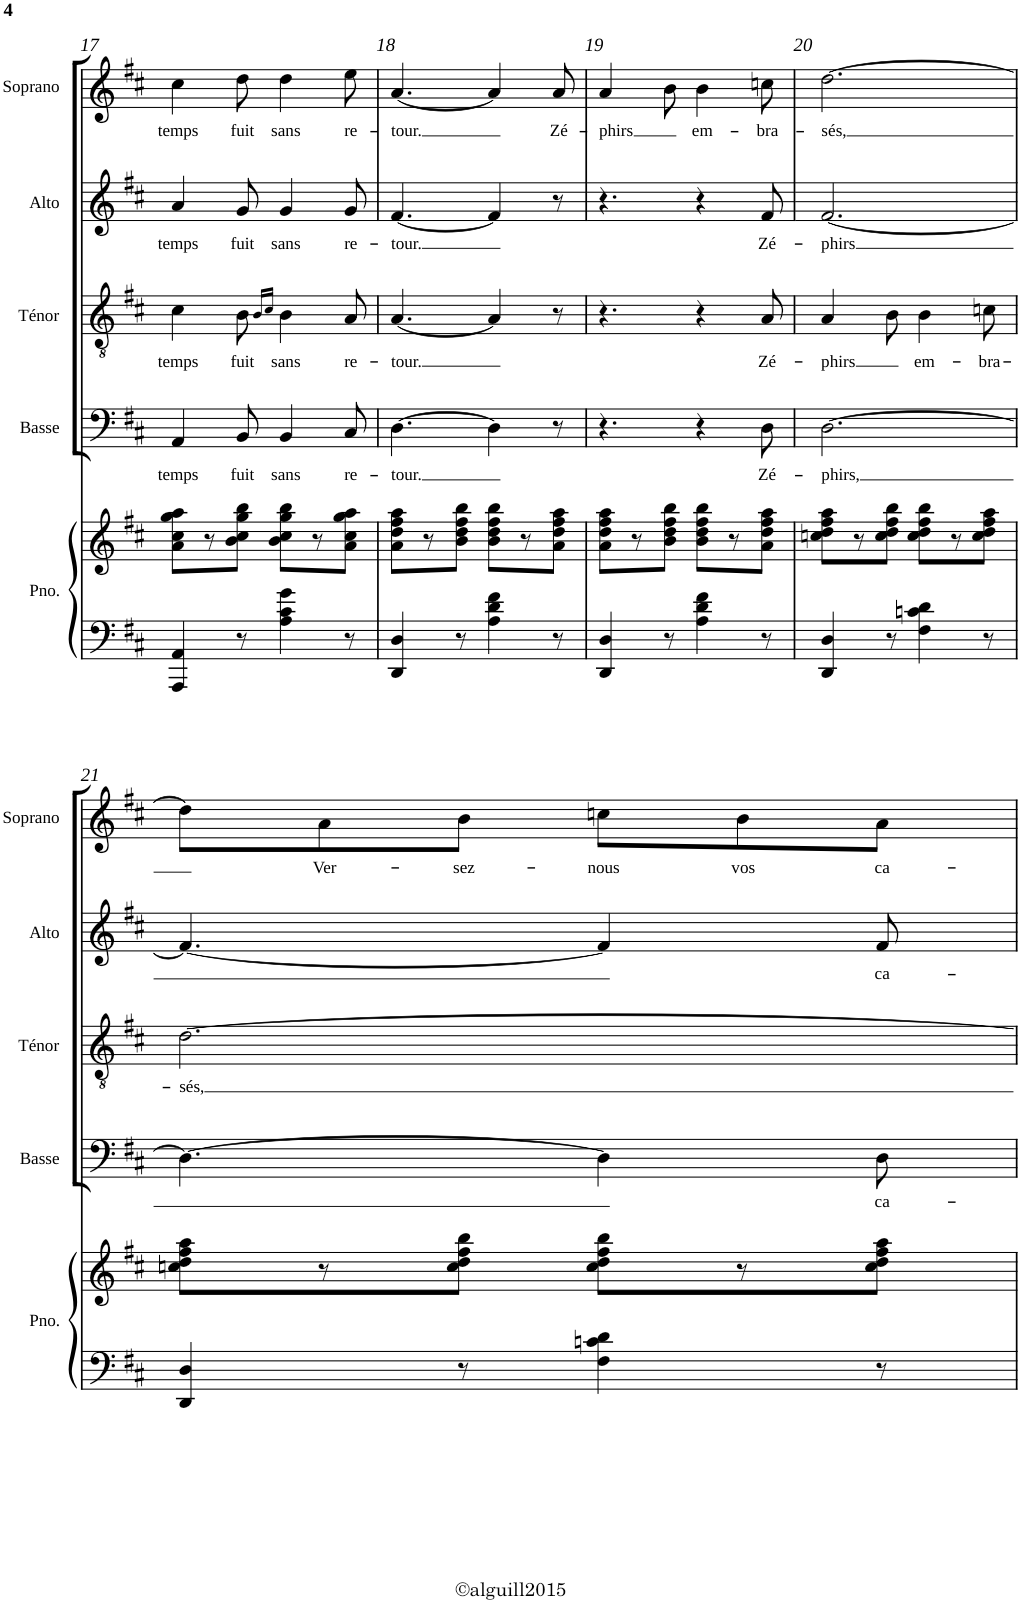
**kern	**kern	**kern	**text	**kern	**text	**kern	**text	**kern	**text
*part5	*part5	*part4	*part4	*part3	*part3	*part2	*part2	*part1	*part1
*staff6	*staff5	*staff4	*staff4	*staff3	*staff3	*staff2	*staff2	*staff1	*staff1
*I"Piano	*	*I"Basse	*	*I"Ténor	*	*I"Alto	*	*I"Soprano	*
*I'Pno.	*	*I'Basse	*	*I'Ténor	*	*I'Alto	*	*I'Soprano	*
!!LO:PB:g=z
*clefF4	*clefG2	*clefF4	*	*clefGv2	*	*clefG2	*	*clefG2	*
*k[f#c#]	*k[f#c#]	*k[f#c#]	*	*k[f#c#]	*	*k[f#c#]	*	*k[f#c#]	*
*D:	*D:	*D:	*	*D:	*	*D:	*	*D:	*
*M6/8	*M6/8	*M6/8	*	*M6/8	*	*M6/8	*	*M6/8	*
=17	=17	=17	=17	=17	=17	=17	=17	=17	=17
!	!	!	!LO:LY:b	!	!LO:LY:b	!	!LO:LY:b	!	!LO:LY:b
4AAA/ 4AA/	8a\ 8cc#\ 8gg\ 8aa\L	4AA/	temps	4c#\	temps	4a/	temps	4cc#\	temps
.	8r	.	.	.	.	.	.	.	.
!	!	!	!LO:LY:b	!	!LO:LY:b	!	!LO:LY:b	!	!LO:LY:b
8r	8b\ 8cc#\ 8gg\ 8bb\J	8BB/	fuit	8B\	fuit	8g/	fuit	8dd\	fuit
.	.	.	.	16qB/LL	.	.	.	.	.
.	.	.	.	16qc#/JJ	.	.	.	.	.
!	!	!	!LO:LY:b	!	!LO:LY:b	!	!LO:LY:b	!	!LO:LY:b
4A\ 4c#\ 4g\	8b\ 8cc#\ 8gg\ 8bb\L	4BB/	sans	4B\	sans	4g/	sans	4dd\	sans
.	8r	.	.	.	.	.	.	.	.
!	!	!	!LO:LY:b	!	!LO:LY:b	!	!LO:LY:b	!	!LO:LY:b
8r	8a\ 8cc#\ 8gg\ 8aa\J	8C#/	re-	8A/	re-	8g/	re-	8ee\	re-
=18	=18	=18	=18	=18	=18	=18	=18	=18	=18
!	!	!	!LO:LY:b	!	!LO:LY:b	!	!LO:LY:b	!	!LO:LY:b
4DD/ 4D/	8a\ 8dd\ 8ff#\ 8aa\L	[4.D\	-tour.	[4.A/	-tour.	[4.f#/	-tour.	[4.a/	-tour.
.	8r	.	.	.	.	.	.	.	.
8r	8b\ 8dd\ 8ff#\ 8bb\J	.	.	.	.	.	.	.	.
4A\ 4d\ 4f#\	8b\ 8dd\ 8ff#\ 8bb\L	4D\]	.	4A/]	.	4f#/]	.	4a/]	.
.	8r	.	.	.	.	.	.	.	.
!	!	!	!	!	!	!	!	!	!LO:LY:b
8r	8a\ 8dd\ 8ff#\ 8aa\J	8r	.	8r	.	8r	.	8a/	Zé-
=19	=19	=19	=19	=19	=19	=19	=19	=19	=19
!	!	!	!	!	!	!	!	!	!LO:LY:b
4DD/ 4D/	8a\ 8dd\ 8ff#\ 8aa\L	4.r	.	4.r	.	4.r	.	4a/	-phirs
.	8r	.	.	.	.	.	.	.	.
8r	8b\ 8dd\ 8ff#\ 8bb\J	.	.	.	.	.	.	8b\	.
!	!	!	!	!	!	!	!	!	!LO:LY:b
4A\ 4d\ 4f#\	8b\ 8dd\ 8ff#\ 8bb\L	4r	.	4r	.	4r	.	4b\	em-
.	8r	.	.	.	.	.	.	.	.
!	!	!	!LO:LY:b	!	!LO:LY:b	!	!LO:LY:b	!	!LO:LY:b
8r	8a\ 8dd\ 8ff#\ 8aa\J	8D\	Zé-	8A/	Zé-	8f#/	Zé-	8ccn\	-bra-
=20	=20	=20	=20	=20	=20	=20	=20	=20	=20
!	!	!	!LO:LY:b	!	!LO:LY:b	!	!LO:LY:b	!	!LO:LY:b
4DD/ 4D/	8ccn\ 8dd\ 8ff#\ 8aa\L	[2.D\	-phirs,	4A/	-phirs	[2.f#/	-phirs	[2.dd\	-sés,
.	8r	.	.	.	.	.	.	.	.
8r	8cc\ 8dd\ 8ff#\ 8bb\J	.	.	8B\	.	.	.	.	.
!	!	!	!	!	!LO:LY:b	!	!	!	!
4F#\ 4cn\ 4d\	8cc\ 8dd\ 8ff#\ 8bb\L	.	.	4B\	em-	.	.	.	.
.	8r	.	.	.	.	.	.	.	.
!	!	!	!	!	!LO:LY:b	!	!	!	!
8r	8cc\ 8dd\ 8ff#\ 8aa\J	.	.	8cn\	-bra-	.	.	.	.
!!LO:LB:g=z
=21	=21	=21	=21	=21	=21	=21	=21	=21	=21
!	!	!	!	!	!LO:LY:b	!	!	!	!
4DD/ 4D/	8ccn\ 8dd\ 8ff#\ 8aa\L	4.D\_	.	[2.d\	-sés,	4.f#/_	.	8dd\L]	.
!	!	!	!	!	!	!	!	!	!LO:LY:b
.	8r	.	.	.	.	.	.	8a\	Ver-
!	!	!	!	!	!	!	!	!	!LO:LY:b
8r	8cc\ 8dd\ 8ff#\ 8bb\J	.	.	.	.	.	.	8b\J	-sez-
!	!	!	!	!	!	!	!	!	!LO:LY:b
4F#\ 4cn\ 4d\	8cc\ 8dd\ 8ff#\ 8bb\L	4D\]	.	.	.	4f#/]	.	8ccn\L	-nous
!	!	!	!	!	!	!	!	!	!LO:LY:b
.	8r	.	.	.	.	.	.	8b\	vos
!	!	!	!LO:LY:b	!	!	!	!LO:LY:b	!	!LO:LY:b
8r	8cc\ 8dd\ 8ff#\ 8aa\J	8D\	ca-	.	.	8f#/	ca-	8a\J	ca-
=	=	=	=	=	=	=	=	=	=
*-	*-	*-	*-	*-	*-	*-	*-	*-	*-
